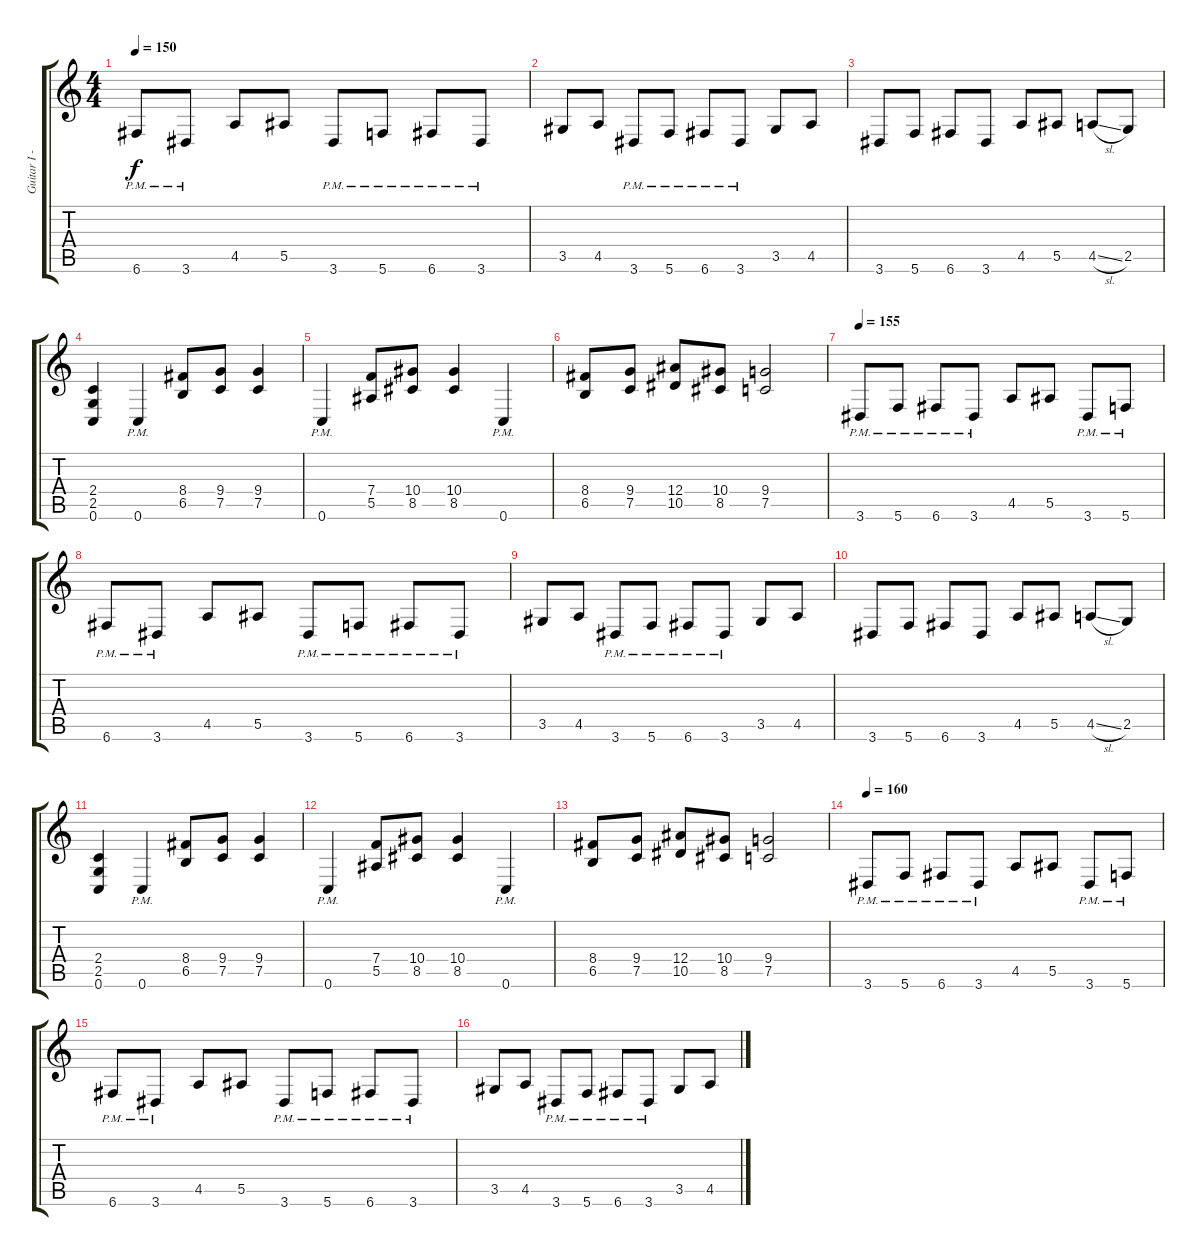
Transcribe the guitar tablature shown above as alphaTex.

\track ("Guitar I - Martin Shirenc" "Guitar I -") {instrument distortionguitar}
\staff {score tabs}
\tuning (C4 G3 Eb3 Bb2 F2 C2) {hide}
\ts (4 4)
\tempo 150
\clef g2
\ks c
6.6{pm}.8{dy f} 3.6{pm}.8 4.5.8 5.5.8 3.6{pm}.8 5.6{pm}.8 6.6{pm}.8 3.6{pm}.8 |
3.5.8 4.5.8 3.6{pm}.8 5.6{pm}.8 6.6{pm}.8 3.6{pm}.8 3.5.8 4.5.8 |
3.6.8 5.6.8 6.6.8 3.6.8 4.5.8 5.5.8 4.5{sl}.8 2.5.8 |
(2.4 2.5 0.6).4 0.6{pm}.4 (8.4 6.5).8 (9.4 7.5).8 (9.4 7.5).4 |
0.6{pm}.4 (7.4 5.5).8 (10.4 8.5).8 (10.4 8.5).4 0.6{pm}.4 |
(8.4 6.5).8 (9.4 7.5).8 (12.4 10.5).8 (10.4 8.5).8 (9.4 7.5).2 |
\tempo 155
3.6{pm}.8 5.6{pm}.8 6.6{pm}.8 3.6{pm}.8 4.5.8 5.5.8 3.6{pm}.8 5.6{pm}.8 |
6.6{pm}.8 3.6{pm}.8 4.5.8 5.5.8 3.6{pm}.8 5.6{pm}.8 6.6{pm}.8 3.6{pm}.8 |
3.5.8 4.5.8 3.6{pm}.8 5.6{pm}.8 6.6{pm}.8 3.6{pm}.8 3.5.8 4.5.8 |
3.6.8 5.6.8 6.6.8 3.6.8 4.5.8 5.5.8 4.5{sl}.8 2.5.8 |
(2.4 2.5 0.6).4 0.6{pm}.4 (8.4 6.5).8 (9.4 7.5).8 (9.4 7.5).4 |
0.6{pm}.4 (7.4 5.5).8 (10.4 8.5).8 (10.4 8.5).4 0.6{pm}.4 |
(8.4 6.5).8 (9.4 7.5).8 (12.4 10.5).8 (10.4 8.5).8 (9.4 7.5).2 |
\tempo 160
3.6{pm}.8 5.6{pm}.8 6.6{pm}.8 3.6{pm}.8 4.5.8 5.5.8 3.6{pm}.8 5.6{pm}.8 |
6.6{pm}.8 3.6{pm}.8 4.5.8 5.5.8 3.6{pm}.8 5.6{pm}.8 6.6{pm}.8 3.6{pm}.8 |
3.5.8 4.5.8 3.6{pm}.8 5.6{pm}.8 6.6{pm}.8 3.6{pm}.8 3.5.8 4.5.8
